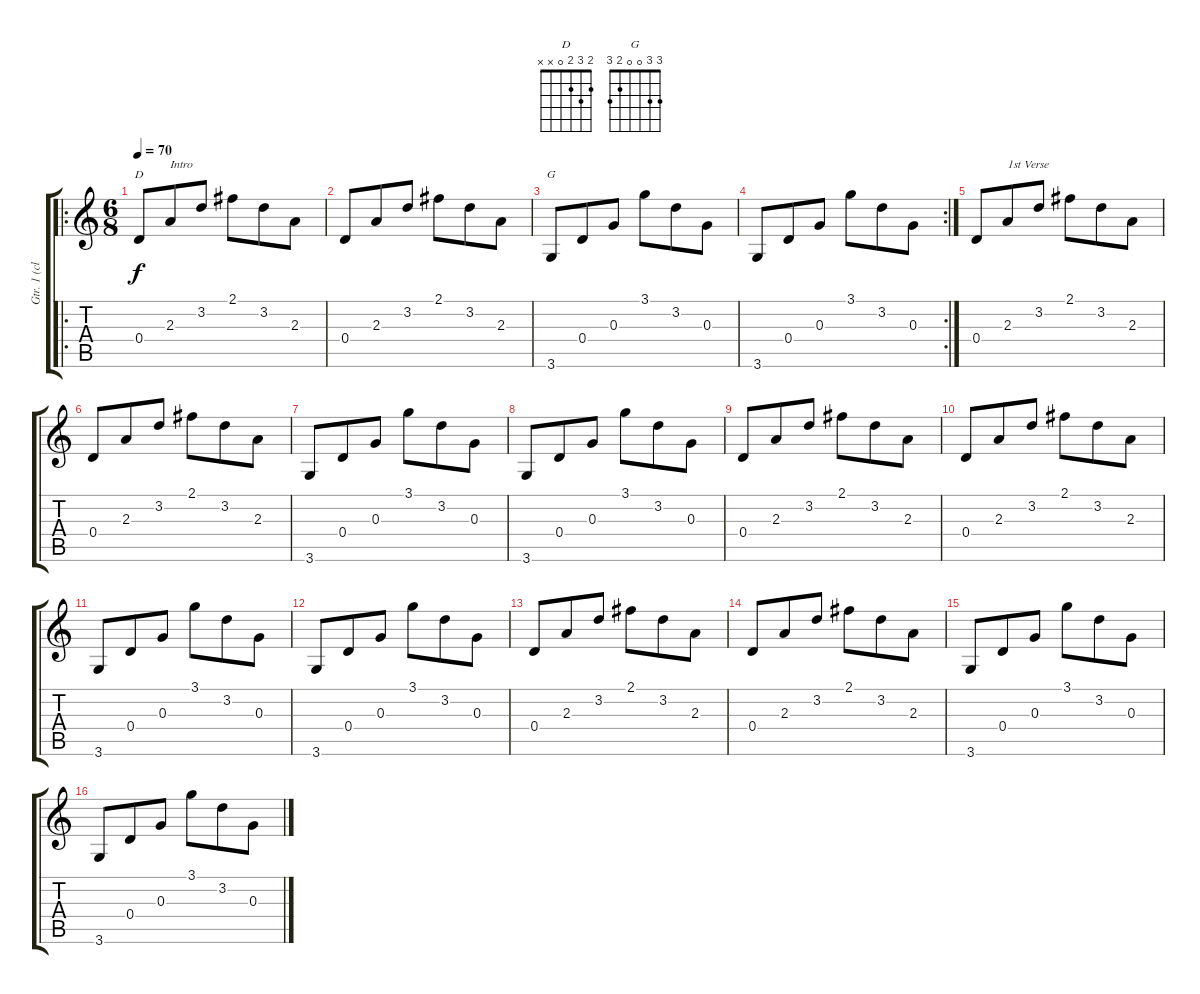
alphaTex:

\track ("Gtr. 1 (clean elec.)" "Gtr. 1 (cl") {instrument electricguitarclean}
\staff {score tabs}
\tuning (E4 B3 G3 D3 A2 E2) {hide}
\chord ("D" 2 3 2 0 x x)
\chord ("G" 3 3 0 0 2 3)
\ro
\ts (6 8)
\tempo 70
\clef g2
\ks c
0.4.8{ch "D" dy f instrument electricguitarclean} 2.3.8{txt "Intro"} 3.2.8 2.1.8 3.2.8 2.3.8 |
0.4.8 2.3.8 3.2.8 2.1.8 3.2.8 2.3.8 |
3.6.8{ch "G"} 0.4.8 0.3.8 3.1.8 3.2.8 0.3.8 |
\rc 2
3.6.8 0.4.8 0.3.8 3.1.8 3.2.8 0.3.8 |
0.4.8 2.3.8{txt "1st Verse"} 3.2.8 2.1.8 3.2.8 2.3.8 |
0.4.8 2.3.8 3.2.8 2.1.8 3.2.8 2.3.8 |
3.6.8 0.4.8 0.3.8 3.1.8 3.2.8 0.3.8 |
3.6.8 0.4.8 0.3.8 3.1.8 3.2.8 0.3.8 |
0.4.8 2.3.8 3.2.8 2.1.8 3.2.8 2.3.8 |
0.4.8 2.3.8 3.2.8 2.1.8 3.2.8 2.3.8 |
3.6.8 0.4.8 0.3.8 3.1.8 3.2.8 0.3.8 |
3.6.8 0.4.8 0.3.8 3.1.8 3.2.8 0.3.8 |
0.4.8 2.3.8 3.2.8 2.1.8 3.2.8 2.3.8 |
0.4.8 2.3.8 3.2.8 2.1.8 3.2.8 2.3.8 |
3.6.8 0.4.8 0.3.8 3.1.8 3.2.8 0.3.8 |
3.6.8 0.4.8 0.3.8 3.1.8 3.2.8 0.3.8
